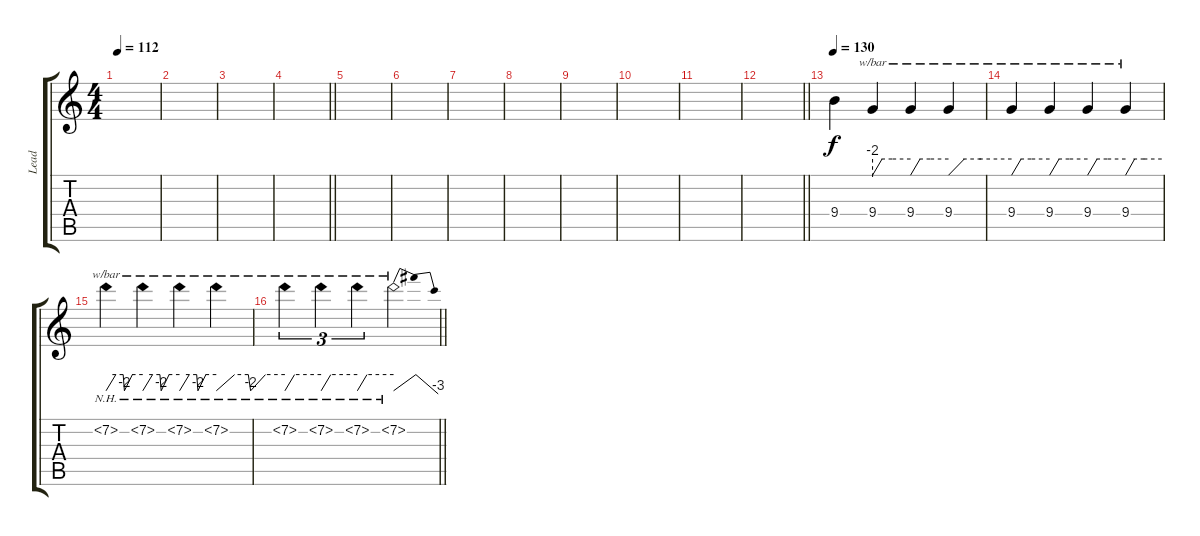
\track ("Lead" "Lead") {instrument distortionguitar}
\staff {score tabs}
\tuning (E4 B3 G3 D3 A2 E2) {hide}
\ts (4 4)
\tempo 112
\clef g2
\ks c
|
|
|
\barLineRight lightlight
|
\section ("" "")
|
|
|
|
|
|
|
\barLineRight lightlight
|
\section ("" "")
\tempo 130
9.4.4{volume 7} 9.4.4{tbe (custom default 0 -8 15 0 31 0 60 0)} 9.4.4{tbe (custom default 0 -8 15 0 31 0 60 0)} 9.4.4{tbe (custom default 0 -8 15 0 31 0 60 0)} |
9.4.4{tbe (custom default 0 -8 15 0 31 0 60 0)} 9.4.4{tbe (custom default 0 -8 15 0 31 0 60 0)} 9.4.4{tbe (custom default 0 -8 15 0 31 0 60 0)} 9.4.4{tbe (custom default 0 -8 15 0 31 0 60 0)} |
7.2{nh}.4{tbe (custom default 0 -8 16 0 28 0 30 -8 43 0 60 0) volume 10} 7.2{nh}.4{tbe (custom default 0 -8 16 0 28 0 30 -8 43 0 60 0)} 7.2{nh}.4{tbe (custom default 0 -8 16 0 28 0 30 -8 43 0 60 0)} 7.2{nh}.4{tbe (custom default 0 -8 16 0 28 0 30 -8 43 0 60 0)} |
\barLineRight lightlight
7.2{nh}.4{tu (3 2) tbe (custom default 0 -8 16 0 60 0)} 7.2{nh}.4{tu (3 2) tbe (custom default 0 -8 16 0 60 0)} 7.2{nh}.4{tu (3 2) tbe (custom default 0 -8 16 0 60 0)} 7.2{nh}.2{tbe (dip default 0 -8 5 0 20 0 60 -12)}
